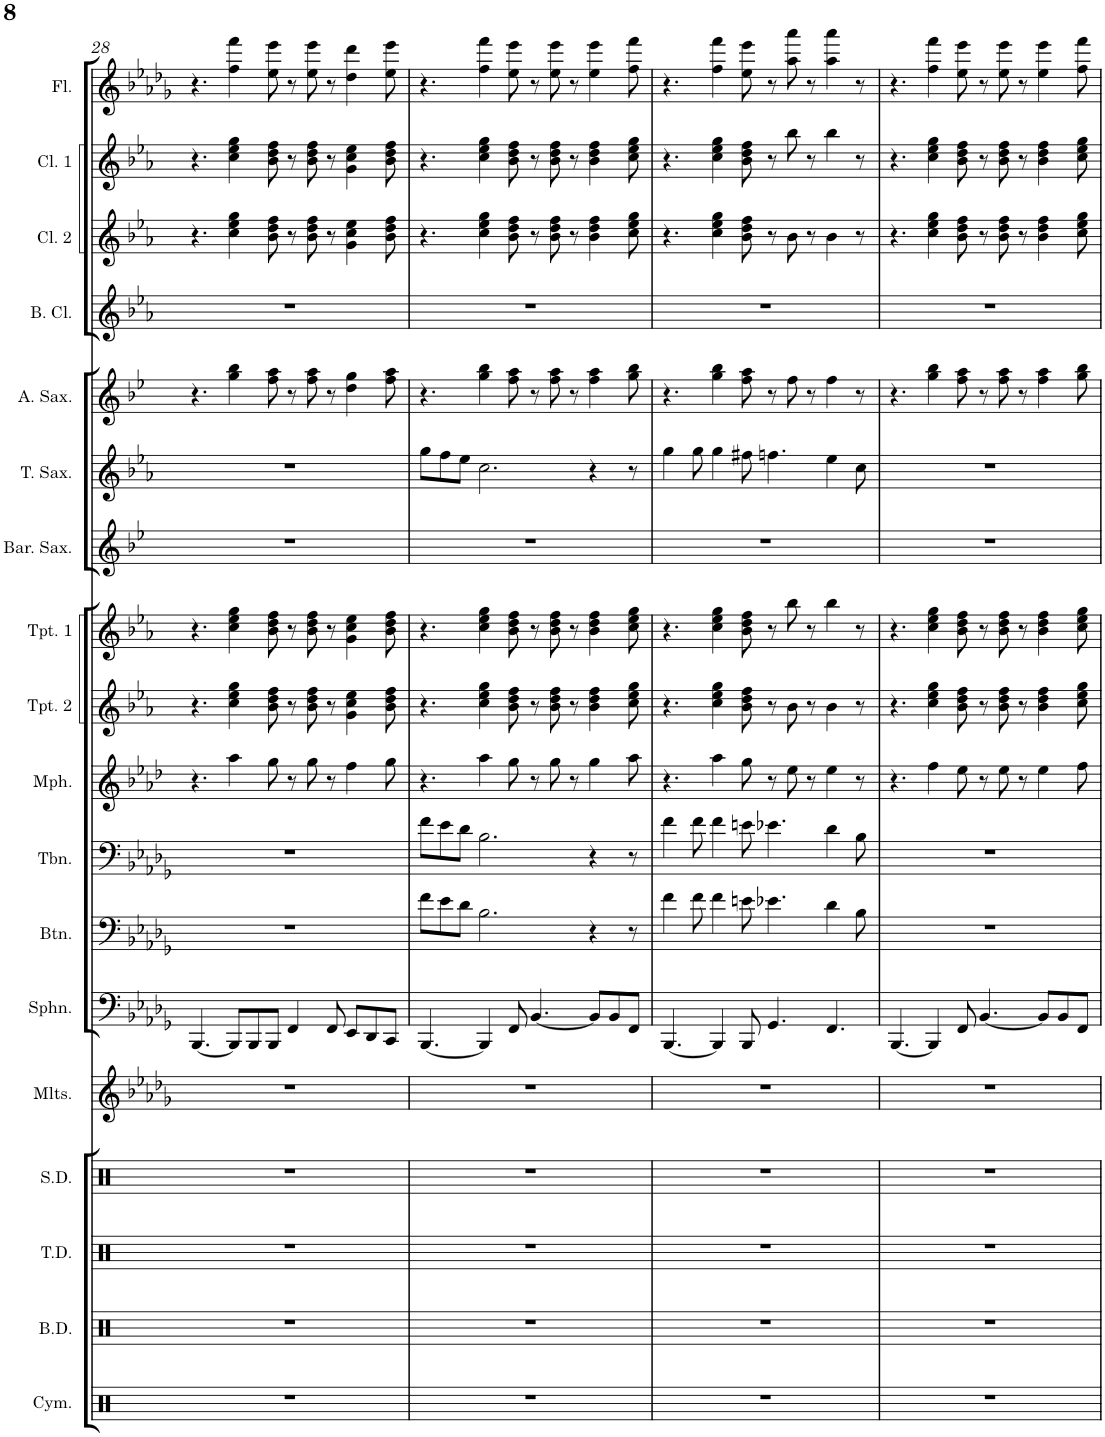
**kern	**kern	**kern	**kern	**kern	**kern	**kern	**kern	**kern	**kern	**kern	**kern	**kern	**kern	**kern	**kern	**kern	**kern
*part18	*part17	*part16	*part15	*part14	*part13	*part12	*part11	*part10	*part9	*part8	*part7	*part6	*part5	*part4	*part3	*part2	*part1
*staff18	*staff17	*staff16	*staff15	*staff14	*staff13	*staff12	*staff11	*staff10	*staff9	*staff8	*staff7	*staff6	*staff5	*staff4	*staff3	*staff2	*staff1
*I"Cymbals	*I"Bass Drums	*I"Tenor Drums	*I"Snare Drum	*I"Mallets	*I"Sousaphone	*I"Baritone	*I"Trombone	*I"Mellophone	*I"Trumpet 2	*I"Trumpet 1	*I"Baritone Sax	*I"Tenor Sax	*I"Alto Sax	*I"Bass Clarinet	*I"Clarinet 2	*I"Clarinet 1	*I"Flute
*I'Cym.	*I'B.D.	*I'T.D.	*I'S.D.	*I'Mlts.	*I'Sphn.	*I'Btn.	*I'Tbn.	*I'Mph.	*I'Tpt. 2	*I'Tpt. 1	*I'Bar. Sax.	*I'T. Sax.	*I'A. Sax.	*I'B. Cl.	*I'Cl. 2	*I'Cl. 1	*I'Fl.
!!LO:PB:g=z
*clefX	*clefX	*clefX	*clefX	*clefG2	*clefF4	*clefF4	*clefF4	*clefG2	*clefG2	*clefG2	*clefG2	*clefG2	*clefG2	*clefG2	*clefG2	*clefG2	*clefG2
*	*	*	*	*Trd-7c-12	*	*Trd4c7	*	*Trd4c7	*Trd1c2	*Trd1c2	*Trd12c21	*Trd8c14	*Trd5c9	*Trd8c14	*Trd1c2	*Trd1c2	*
*k[]	*k[]	*k[]	*k[]	*k[b-e-a-d-g-]	*k[b-e-a-d-g-]	*k[b-e-a-d-g-]	*k[b-e-a-d-g-]	*k[b-e-a-d-]	*k[b-e-a-]	*k[b-e-a-]	*k[b-e-]	*k[b-e-a-]	*k[b-e-]	*k[b-e-a-]	*k[b-e-a-]	*k[b-e-a-]	*k[b-e-a-d-g-]
*M12/8	*M12/8	*M12/8	*M12/8	*M12/8	*M12/8	*M12/8	*M12/8	*M12/8	*M12/8	*M12/8	*M12/8	*M12/8	*M12/8	*M12/8	*M12/8	*M12/8	*M12/8
=28	=28	=28	=28	=28	=28	=28	=28	=28	=28	=28	=28	=28	=28	=28	=28	=28	=28
1.r	1.r	1.r	1.r	1.r	[4.BBB-/	1.r	1.r	4.r	4.r	4.r	1.r	1.r	4.r	1.r	4.r	4.r	4.r
.	.	.	.	.	8BBB-/L]	.	.	4aa-\	4cc\ 4ee-\ 4gg\	4cc\ 4ee-\ 4gg\	.	.	4gg\ 4bb-\	.	4cc\ 4ee-\ 4gg\	4cc\ 4ee-\ 4gg\	4ff\ 4fff\
.	.	.	.	.	8BBB-/	.	.	.	.	.	.	.	.	.	.	.	.
.	.	.	.	.	8BBB-/J	.	.	8gg\	8b-\ 8dd\ 8ff\	8b-\ 8dd\ 8ff\	.	.	8ff\ 8aa\	.	8b-\ 8dd\ 8ff\	8b-\ 8dd\ 8ff\	8ee-\ 8eee-\
.	.	.	.	.	4FF/	.	.	8r	8r	8r	.	.	8r	.	8r	8r	8r
.	.	.	.	.	.	.	.	8gg\	8b-\ 8dd\ 8ff\	8b-\ 8dd\ 8ff\	.	.	8ff\ 8aa\	.	8b-\ 8dd\ 8ff\	8b-\ 8dd\ 8ff\	8ee-\ 8eee-\
.	.	.	.	.	8FF/	.	.	8r	8r	8r	.	.	8r	.	8r	8r	8r
.	.	.	.	.	8EE-/L	.	.	4ff\	4g\ 4cc\ 4ee-\	4g\ 4cc\ 4ee-\	.	.	4dd\ 4gg\	.	4g\ 4cc\ 4ee-\	4g\ 4cc\ 4ee-\	4dd-\ 4ddd-\
.	.	.	.	.	8DD-/	.	.	.	.	.	.	.	.	.	.	.	.
.	.	.	.	.	8CC/J	.	.	8gg\	8b-\ 8dd\ 8ff\	8b-\ 8dd\ 8ff\	.	.	8ff\ 8aa\	.	8b-\ 8dd\ 8ff\	8b-\ 8dd\ 8ff\	8ee-\ 8eee-\
=29	=29	=29	=29	=29	=29	=29	=29	=29	=29	=29	=29	=29	=29	=29	=29	=29	=29
1.r	1.r	1.r	1.r	1.r	[4.BBB-/	8f\L	8f\L	4.r	4.r	4.r	1.r	8gg\L	4.r	1.r	4.r	4.r	4.r
.	.	.	.	.	.	8e-\	8e-\	.	.	.	.	8ff\	.	.	.	.	.
.	.	.	.	.	.	8d-\J	8d-\J	.	.	.	.	8ee-\J	.	.	.	.	.
.	.	.	.	.	4BBB-/]	2.B-\	2.B-\	4aa-\	4cc\ 4ee-\ 4gg\	4cc\ 4ee-\ 4gg\	.	2.cc\	4gg\ 4bb-\	.	4cc\ 4ee-\ 4gg\	4cc\ 4ee-\ 4gg\	4ff\ 4fff\
.	.	.	.	.	8FF/	.	.	8gg\	8b-\ 8dd\ 8ff\	8b-\ 8dd\ 8ff\	.	.	8ff\ 8aa\	.	8b-\ 8dd\ 8ff\	8b-\ 8dd\ 8ff\	8ee-\ 8eee-\
.	.	.	.	.	[4.BB-/	.	.	8r	8r	8r	.	.	8r	.	8r	8r	8r
.	.	.	.	.	.	.	.	8gg\	8b-\ 8dd\ 8ff\	8b-\ 8dd\ 8ff\	.	.	8ff\ 8aa\	.	8b-\ 8dd\ 8ff\	8b-\ 8dd\ 8ff\	8ee-\ 8eee-\
.	.	.	.	.	.	.	.	8r	8r	8r	.	.	8r	.	8r	8r	8r
.	.	.	.	.	8BB-/L]	4r	4r	4gg\	4b-\ 4dd\ 4ff\	4b-\ 4dd\ 4ff\	.	4r	4ff\ 4aa\	.	4b-\ 4dd\ 4ff\	4b-\ 4dd\ 4ff\	4ee-\ 4eee-\
.	.	.	.	.	8BB-/	.	.	.	.	.	.	.	.	.	.	.	.
.	.	.	.	.	8FF/J	8r	8r	8aa-\	8cc\ 8ee-\ 8gg\	8cc\ 8ee-\ 8gg\	.	8r	8gg\ 8bb-\	.	8cc\ 8ee-\ 8gg\	8cc\ 8ee-\ 8gg\	8ff\ 8fff\
=30	=30	=30	=30	=30	=30	=30	=30	=30	=30	=30	=30	=30	=30	=30	=30	=30	=30
1.r	1.r	1.r	1.r	1.r	[4.BBB-/	4f\	4f\	4.r	4.r	4.r	1.r	4gg\	4.r	1.r	4.r	4.r	4.r
.	.	.	.	.	.	8f\	8f\	.	.	.	.	8gg\	.	.	.	.	.
.	.	.	.	.	4BBB-/]	4f\	4f\	4aa-\	4cc\ 4ee-\ 4gg\	4cc\ 4ee-\ 4gg\	.	4gg\	4gg\ 4bb-\	.	4cc\ 4ee-\ 4gg\	4cc\ 4ee-\ 4gg\	4ff\ 4fff\
.	.	.	.	.	8BBB-/	8en\	8en\	8gg\	8b-\ 8dd\ 8ff\	8b-\ 8dd\ 8ff\	.	8ff#X\	8ff\ 8aa\	.	8b-\ 8dd\ 8ff\	8b-\ 8dd\ 8ff\	8ee-\ 8eee-\
.	.	.	.	.	4.GG-/	4.e-X\	4.e-X\	8r	8r	8r	.	4.ffn\	8r	.	8r	8r	8r
.	.	.	.	.	.	.	.	8ee-\	8b-\	8bb-\	.	.	8ff\	.	8b-\	8bb-\	8aa-\ 8aaa-\
.	.	.	.	.	.	.	.	8r	8r	8r	.	.	8r	.	8r	8r	8r
.	.	.	.	.	4.FF/	4d-\	4d-\	4ee-\	4b-\	4bb-\	.	4ee-\	4ff\	.	4b-\	4bb-\	4aa-\ 4aaa-\
.	.	.	.	.	.	8B-\	8B-\	8r	8r	8r	.	8cc\	8r	.	8r	8r	8r
=31	=31	=31	=31	=31	=31	=31	=31	=31	=31	=31	=31	=31	=31	=31	=31	=31	=31
1.r	1.r	1.r	1.r	1.r	[4.BBB-/	1.r	1.r	4.r	4.r	4.r	1.r	1.r	4.r	1.r	4.r	4.r	4.r
.	.	.	.	.	4BBB-/]	.	.	4ff\	4cc\ 4ee-\ 4gg\	4cc\ 4ee-\ 4gg\	.	.	4gg\ 4bb-\	.	4cc\ 4ee-\ 4gg\	4cc\ 4ee-\ 4gg\	4ff\ 4fff\
.	.	.	.	.	8FF/	.	.	8ee-\	8b-\ 8dd\ 8ff\	8b-\ 8dd\ 8ff\	.	.	8ff\ 8aa\	.	8b-\ 8dd\ 8ff\	8b-\ 8dd\ 8ff\	8ee-\ 8eee-\
.	.	.	.	.	[4.BB-/	.	.	8r	8r	8r	.	.	8r	.	8r	8r	8r
.	.	.	.	.	.	.	.	8ee-\	8b-\ 8dd\ 8ff\	8b-\ 8dd\ 8ff\	.	.	8ff\ 8aa\	.	8b-\ 8dd\ 8ff\	8b-\ 8dd\ 8ff\	8ee-\ 8eee-\
.	.	.	.	.	.	.	.	8r	8r	8r	.	.	8r	.	8r	8r	8r
.	.	.	.	.	8BB-/L]	.	.	4ee-\	4b-\ 4dd\ 4ff\	4b-\ 4dd\ 4ff\	.	.	4ff\ 4aa\	.	4b-\ 4dd\ 4ff\	4b-\ 4dd\ 4ff\	4ee-\ 4eee-\
.	.	.	.	.	8BB-/	.	.	.	.	.	.	.	.	.	.	.	.
.	.	.	.	.	8FF/J	.	.	8ff\	8cc\ 8ee-\ 8gg\	8cc\ 8ee-\ 8gg\	.	.	8gg\ 8bb-\	.	8cc\ 8ee-\ 8gg\	8cc\ 8ee-\ 8gg\	8ff\ 8fff\
=	=	=	=	=	=	=	=	=	=	=	=	=	=	=	=	=	=
*-	*-	*-	*-	*-	*-	*-	*-	*-	*-	*-	*-	*-	*-	*-	*-	*-	*-
